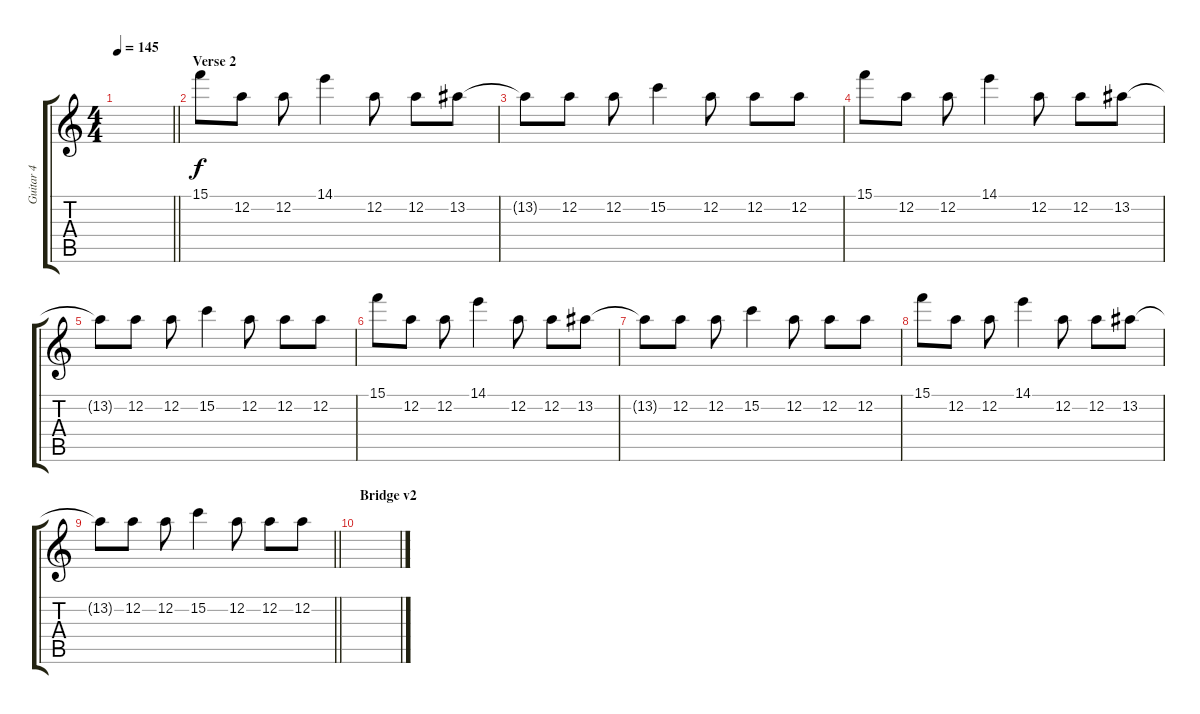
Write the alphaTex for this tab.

\track ("Guitar 4" "Guitar 4") {instrument distortionguitar}
\staff {score tabs}
\tuning (D4 A3 F3 C3 G2 D2) {hide}
\ts (4 4)
\tempo 145
\clef g2
\barLineRight lightlight
\ks c
|
\section ("" "Verse 2")
15.1.8 12.2.8 12.2.8 14.1.4 12.2.8 12.2.8 13.2.8 |
13.2{t}.8 12.2.8 12.2.8 15.2.4 12.2.8 12.2.8 12.2.8 |
15.1.8 12.2.8 12.2.8 14.1.4 12.2.8 12.2.8 13.2.8 |
13.2{t}.8 12.2.8 12.2.8 15.2.4 12.2.8 12.2.8 12.2.8 |
15.1.8 12.2.8 12.2.8 14.1.4 12.2.8 12.2.8 13.2.8 |
13.2{t}.8 12.2.8 12.2.8 15.2.4 12.2.8 12.2.8 12.2.8 |
15.1.8 12.2.8 12.2.8 14.1.4 12.2.8 12.2.8 13.2.8 |
\barLineRight lightlight
13.2{t}.8 12.2.8 12.2.8 15.2.4 12.2.8 12.2.8 12.2.8 |
\section ("" "Bridge v2")
